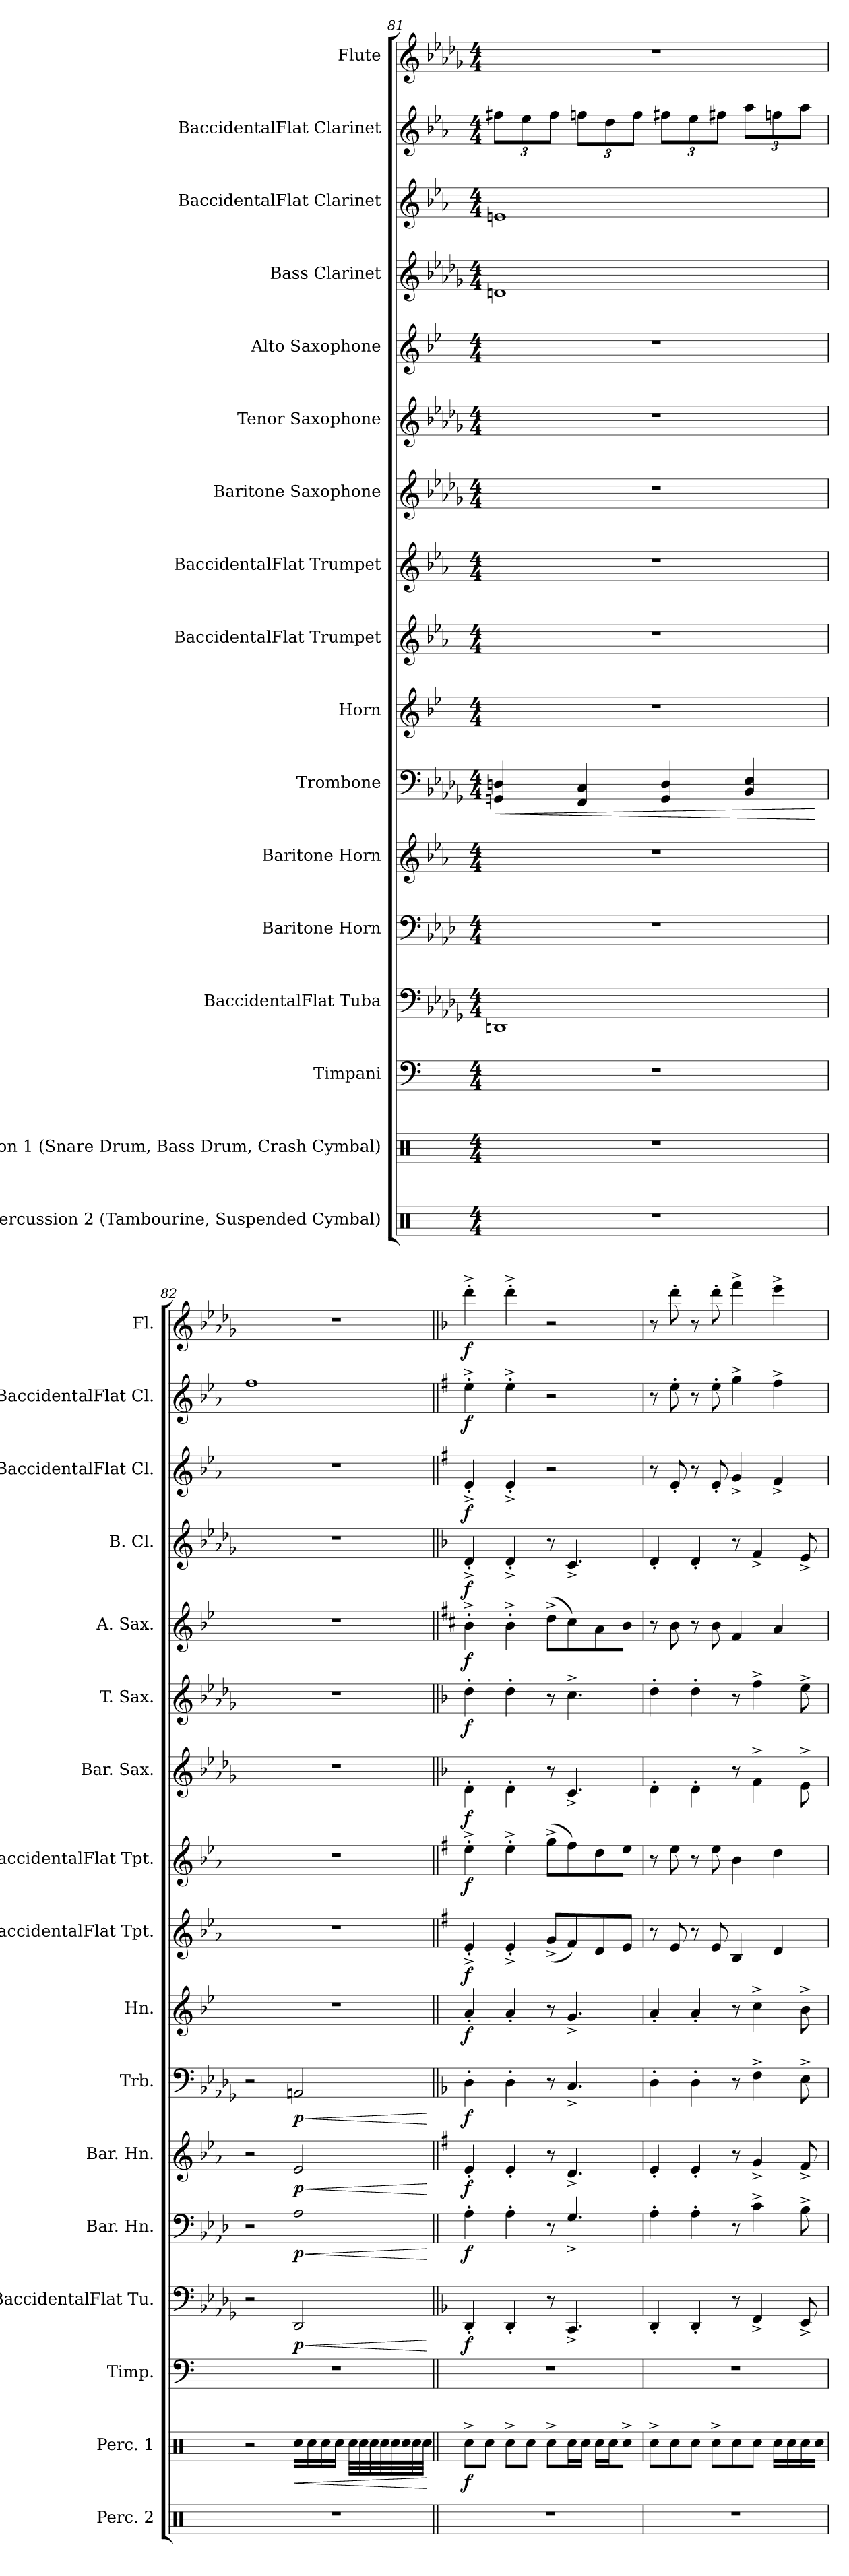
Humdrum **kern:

**kern	**kern	**dynam	**kern	**kern	**dynam	**kern	**dynam	**kern	**dynam	**kern	**dynam	**kern	**dynam	**kern	**dynam	**kern	**dynam	**kern	**dynam	**kern	**dynam	**kern	**dynam	**kern	**dynam	**kern	**dynam	**kern	**dynam	**kern	**dynam
*part17	*part16	*part16	*part15	*part14	*part14	*part13	*part13	*part12	*part12	*part11	*part11	*part10	*part10	*part9	*part9	*part8	*part8	*part7	*part7	*part6	*part6	*part5	*part5	*part4	*part4	*part3	*part3	*part2	*part2	*part1	*part1
*staff17	*staff16	*staff16	*staff15	*staff14	*staff14	*staff13	*staff13	*staff12	*staff12	*staff11	*staff11	*staff10	*staff10	*staff9	*staff9	*staff8	*staff8	*staff7	*staff7	*staff6	*staff6	*staff5	*staff5	*staff4	*staff4	*staff3	*staff3	*staff2	*staff2	*staff1	*staff1
*I"Percussion 2 (Tambourine, Suspended Cymbal)	*I"Percussion 1 (Snare Drum, Bass Drum, Crash Cymbal)	*	*I"Timpani	*I"BaccidentalFlat Tuba	*	*I"Baritone Horn	*	*I"Baritone Horn	*	*I"Trombone	*	*I"Horn	*	*I"BaccidentalFlat Trumpet	*	*I"BaccidentalFlat Trumpet	*	*I"Baritone Saxophone	*	*I"Tenor Saxophone	*	*I"Alto Saxophone	*	*I"Bass Clarinet	*	*I"BaccidentalFlat Clarinet	*	*I"BaccidentalFlat Clarinet	*	*I"Flute	*
*I'Perc. 2	*I'Perc. 1	*	*I'Timp.	*I'BaccidentalFlat Tu.	*	*I'Bar. Hn.	*	*I'Bar. Hn.	*	*I'Trb.	*	*I'Hn.	*	*I'BaccidentalFlat Tpt.	*	*I'BaccidentalFlat Tpt.	*	*I'Bar. Sax.	*	*I'T. Sax.	*	*I'A. Sax.	*	*I'B. Cl.	*	*I'BaccidentalFlat Cl.	*	*I'BaccidentalFlat Cl.	*	*I'Fl.	*
*clefX	*clefX	*	*clefF4	*clefF4	*	*clefF4	*	*clefG2	*	*clefF4	*	*clefG2	*	*clefG2	*	*clefG2	*	*clefG2	*	*clefG2	*	*clefG2	*	*clefG2	*	*clefG2	*	*clefG2	*	*clefG2	*
*	*	*	*	*	*	*ITrd4c7	*	*ITrd1c2	*	*	*	*ITrd4c7	*	*ITrd1c2	*	*ITrd1c2	*	*ITrd12c21	*	*ITrd8c14	*	*ITrd5c9	*	*ITrd8c14	*	*ITrd1c2	*	*ITrd1c2	*	*	*
*k[]	*k[]	*	*k[]	*k[b-e-a-d-g-]	*	*k[b-e-a-d-g-]	*	*k[b-e-a-d-g-]	*	*k[b-e-a-d-g-]	*	*k[b-e-a-]	*	*k[b-e-a-d-g-]	*	*k[b-e-a-d-g-]	*	*k[b-e-a-d-g-]	*	*k[b-e-a-d-g-]	*	*k[b-e-a-d-g-]	*	*k[b-e-a-d-g-]	*	*k[b-e-a-d-g-]	*	*k[b-e-a-d-g-]	*	*k[b-e-a-d-g-]	*
*M4/4	*M4/4	*	*M4/4	*M4/4	*	*M4/4	*	*M4/4	*	*M4/4	*	*M4/4	*	*M4/4	*	*M4/4	*	*M4/4	*	*M4/4	*	*M4/4	*	*M4/4	*	*M4/4	*	*M4/4	*	*M4/4	*
=81	=81	=81	=81	=81	=81	=81	=81	=81	=81	=81	=81	=81	=81	=81	=81	=81	=81	=81	=81	=81	=81	=81	=81	=81	=81	=81	=81	=81	=81	=81	=81
!	!	!	!	!	!	!	!	!	!	!	!LO:HP:b	!	!	!	!	!	!	!	!	!	!	!	!	!	!	!	!	!	!	!	!
*	*	*	*	*	*	*	*	*	*	*	*	*	*	*	*	*	*	*	*	*	*	*	*	*	*	*	*	*Xbrackettup	*	*	*
1r	1r	.	1r	1DDn	.	1r	.	1r	.	4GGn/ 4Dn/	<	1r	.	1r	.	1r	.	1r	.	1r	.	1r	.	1Dn	.	1dn	.	12een\L	.	1r	.
.	.	.	.	.	.	.	.	.	.	.	.	.	.	.	.	.	.	.	.	.	.	.	.	.	.	.	.	12dd-\	.	.	.
.	.	.	.	.	.	.	.	.	.	.	.	.	.	.	.	.	.	.	.	.	.	.	.	.	.	.	.	12ee\J	.	.	.
.	.	.	.	.	.	.	.	.	.	4FF/ 4C/	.	.	.	.	.	.	.	.	.	.	.	.	.	.	.	.	.	12ee-X\L	.	.	.
.	.	.	.	.	.	.	.	.	.	.	.	.	.	.	.	.	.	.	.	.	.	.	.	.	.	.	.	12cc\	.	.	.
.	.	.	.	.	.	.	.	.	.	.	.	.	.	.	.	.	.	.	.	.	.	.	.	.	.	.	.	12ee-\J	.	.	.
.	.	.	.	.	.	.	.	.	.	4GG/ 4D/	.	.	.	.	.	.	.	.	.	.	.	.	.	.	.	.	.	12een\L	.	.	.
.	.	.	.	.	.	.	.	.	.	.	.	.	.	.	.	.	.	.	.	.	.	.	.	.	.	.	.	12dd-\	.	.	.
.	.	.	.	.	.	.	.	.	.	.	.	.	.	.	.	.	.	.	.	.	.	.	.	.	.	.	.	12een\J	.	.	.
.	.	.	.	.	.	.	.	.	.	4BB-/ 4E-/	.	.	.	.	.	.	.	.	.	.	.	.	.	.	.	.	.	12gg-\L	.	.	.
.	.	.	.	.	.	.	.	.	.	.	.	.	.	.	.	.	.	.	.	.	.	.	.	.	.	.	.	12ee-X\	.	.	.
.	.	.	.	.	.	.	.	.	.	.	.	.	.	.	.	.	.	.	.	.	.	.	.	.	.	.	.	12gg-\J	.	.	.
.	.	.	.	.	.	.	.	.	.	.	[	.	.	.	.	.	.	.	.	.	.	.	.	.	.	.	.	.	.	.	.
!!LO:PB:g=z
=82	=82	=82	=82	=82	=82	=82	=82	=82	=82	=82	=82	=82	=82	=82	=82	=82	=82	=82	=82	=82	=82	=82	=82	=82	=82	=82	=82	=82	=82	=82	=82
1r	2r	.	1r	2r	.	2r	.	2r	.	2r	.	1r	.	1r	.	1r	.	1r	.	1r	.	1r	.	1r	.	1r	.	1ee-	.	1r	.
!	!	!LO:HP:b	!	!	!LO:HP:b	!	!LO:HP:b	!	!LO:HP:b	!	!LO:HP:b	!	!	!	!	!	!	!	!	!	!	!	!	!	!	!	!	!	!	!	!
!	!	!	!	!	!LO:DY:n=1:b	!	!LO:DY:n=1:b	!	!LO:DY:n=1:b	!	!LO:DY:n=1:b	!	!	!	!	!	!	!	!	!	!	!	!	!	!	!	!	!	!	!	!
.	16Rcc\LL	<	.	2DD-/	< p	2D-\	< p	2d-/	< p	2AAn/	< p	.	.	.	.	.	.	.	.	.	.	.	.	.	.	.	.	.	.	.	.
.	16Rcc\	.	.	.	.	.	.	.	.	.	.	.	.	.	.	.	.	.	.	.	.	.	.	.	.	.	.	.	.	.	.
.	16Rcc\	.	.	.	.	.	.	.	.	.	.	.	.	.	.	.	.	.	.	.	.	.	.	.	.	.	.	.	.	.	.
.	16Rcc\JJ	.	.	.	.	.	.	.	.	.	.	.	.	.	.	.	.	.	.	.	.	.	.	.	.	.	.	.	.	.	.
.	32Rcc\LLL	.	.	.	.	.	.	.	.	.	.	.	.	.	.	.	.	.	.	.	.	.	.	.	.	.	.	.	.	.	.
.	32Rcc\	.	.	.	.	.	.	.	.	.	.	.	.	.	.	.	.	.	.	.	.	.	.	.	.	.	.	.	.	.	.
.	32Rcc\	.	.	.	.	.	.	.	.	.	.	.	.	.	.	.	.	.	.	.	.	.	.	.	.	.	.	.	.	.	.
.	32Rcc\	.	.	.	.	.	.	.	.	.	.	.	.	.	.	.	.	.	.	.	.	.	.	.	.	.	.	.	.	.	.
.	32Rcc\	.	.	.	.	.	.	.	.	.	.	.	.	.	.	.	.	.	.	.	.	.	.	.	.	.	.	.	.	.	.
.	32Rcc\	.	.	.	.	.	.	.	.	.	.	.	.	.	.	.	.	.	.	.	.	.	.	.	.	.	.	.	.	.	.
.	32Rcc\	.	.	.	.	.	.	.	.	.	.	.	.	.	.	.	.	.	.	.	.	.	.	.	.	.	.	.	.	.	.
.	32Rcc\JJJ	.	.	.	.	.	.	.	.	.	.	.	.	.	.	.	.	.	.	.	.	.	.	.	.	.	.	.	.	.	.
.	.	[	.	.	[	.	[	.	[	.	[	.	.	.	.	.	.	.	.	.	.	.	.	.	.	.	.	.	.	.	.
=83||	=83||	=83||	=83||	=83||	=83||	=83||	=83||	=83||	=83||	=83||	=83||	=83||	=83||	=83||	=83||	=83||	=83||	=83||	=83||	=83||	=83||	=83||	=83||	=83||	=83||	=83||	=83||	=83||	=83||	=83||	=83||
!!LO:REH:place=s1:a:B:fs=14:t=6
*	*	*	*	*k[b-]	*	*k[b-]	*	*k[b-]	*	*k[b-]	*	*k[b-]	*	*k[b-]	*	*k[b-]	*	*k[b-]	*	*k[b-]	*	*k[b-]	*	*k[b-]	*	*k[b-]	*	*k[b-]	*	*k[b-]	*
*	*	*	*	*	*	*	*	*	*	*	*	*	*	*	*	*	*	*	*	*	*	*	*	*	*	*	*	*	*	*MM160	*
!	!	!LO:DY:b	!	!	!LO:DY:b	!	!LO:DY:b	!	!LO:DY:b	!	!LO:DY:b	!	!LO:DY:b	!	!LO:DY:b	!	!LO:DY:b	!	!LO:DY:b	!	!LO:DY:b	!	!LO:DY:b	!	!LO:DY:b	!	!LO:DY:b	!	!LO:DY:b	!	!LO:DY:b
1r	8Rcc^\L	f	1r	4DD'/	f	4D'\	f	4d'/	f	4D'\	f	4d'/	f	4d'^/	f	4dd'^\	f	4D'\	f	4d'\	f	4d'^\	f	4D'^/	f	4d'^/	f	4dd'^\	f	4ddd'^\	f
.	8Rcc\J	.	.	.	.	.	.	.	.	.	.	.	.	.	.	.	.	.	.	.	.	.	.	.	.	.	.	.	.	.	.
.	8Rcc^\L	.	.	4DD'/	.	4D'\	.	4d'/	.	4D'\	.	4d'/	.	4d'^/	.	4dd'^\	.	4D'\	.	4d'\	.	4d'^\	.	4D'^/	.	4d'^/	.	4dd'^\	.	4ddd'^\	.
.	8Rcc\J	.	.	.	.	.	.	.	.	.	.	.	.	.	.	.	.	.	.	.	.	.	.	.	.	.	.	.	.	.	.
.	8Rcc^\L	.	.	8r	.	8r	.	8r	.	8r	.	8r	.	(8f^/L	.	(8ff^\L	.	8r	.	8r	.	(8f^\L	.	8r	.	2r	.	2r	.	2r	.
.	16Rcc\L	.	.	4.CC^/	.	4.C^/	.	4.c^/	.	4.C^/	.	4.c^/	.	8e/)	.	8ee\)	.	4.C^/	.	4.c^\	.	8e\)	.	4.C^/	.	.	.	.	.	.	.
.	16Rcc\JJ	.	.	.	.	.	.	.	.	.	.	.	.	.	.	.	.	.	.	.	.	.	.	.	.	.	.	.	.	.	.
.	16Rcc\LL	.	.	.	.	.	.	.	.	.	.	.	.	8c/	.	8cc\	.	.	.	.	.	8c\	.	.	.	.	.	.	.	.	.
.	16Rcc\J	.	.	.	.	.	.	.	.	.	.	.	.	.	.	.	.	.	.	.	.	.	.	.	.	.	.	.	.	.	.
.	8Rcc^\J	.	.	.	.	.	.	.	.	.	.	.	.	8d/J	.	8dd\J	.	.	.	.	.	8d\J	.	.	.	.	.	.	.	.	.
=84	=84	=84	=84	=84	=84	=84	=84	=84	=84	=84	=84	=84	=84	=84	=84	=84	=84	=84	=84	=84	=84	=84	=84	=84	=84	=84	=84	=84	=84	=84	=84
1r	8Rcc^\L	.	1r	4DD'/	.	4D'\	.	4d'/	.	4D'\	.	4d'/	.	8r	.	8r	.	4D'\	.	4d'\	.	8r	.	4D'/	.	8r	.	8r	.	8r	.
.	8Rcc\	.	.	.	.	.	.	.	.	.	.	.	.	8d/	.	8dd\	.	.	.	.	.	8d\	.	.	.	8d'/	.	8dd'\	.	8ddd'\	.
.	8Rcc\J	.	.	4DD'/	.	4D'\	.	4d'/	.	4D'\	.	4d'/	.	8r	.	8r	.	4D'\	.	4d'\	.	8r	.	4D'/	.	8r	.	8r	.	8r	.
.	8Rcc^\L	.	.	.	.	.	.	.	.	.	.	.	.	8d/	.	8dd\	.	.	.	.	.	8d\	.	.	.	8d'/	.	8dd'\	.	8ddd'\	.
.	8Rcc\	.	.	8r	.	8r	.	8r	.	8r	.	8r	.	4A/	.	4a\	.	8r	.	8r	.	4A/	.	8r	.	4f^/	.	4ff^\	.	4fff^\	.
.	8Rcc\J	.	.	4FF^/	.	4F^\	.	4f^/	.	4F^\	.	4f^\	.	.	.	.	.	4F^\	.	4f^\	.	.	.	4F^/	.	.	.	.	.	.	.
.	16Rcc\LL	.	.	.	.	.	.	.	.	.	.	.	.	4c/	.	4cc\	.	.	.	.	.	4c/	.	.	.	4e^/	.	4ee^\	.	4eee^\	.
.	16Rcc\	.	.	.	.	.	.	.	.	.	.	.	.	.	.	.	.	.	.	.	.	.	.	.	.	.	.	.	.	.	.
.	16Rcc\	.	.	8EE^/	.	8E^\	.	8e^/	.	8E^\	.	8e^\	.	.	.	.	.	8E^\	.	8e^\	.	.	.	8E^/	.	.	.	.	.	.	.
.	16Rcc\JJ	.	.	.	.	.	.	.	.	.	.	.	.	.	.	.	.	.	.	.	.	.	.	.	.	.	.	.	.	.	.
=	=	=	=	=	=	=	=	=	=	=	=	=	=	=	=	=	=	=	=	=	=	=	=	=	=	=	=	=	=	=	=
*-	*-	*-	*-	*-	*-	*-	*-	*-	*-	*-	*-	*-	*-	*-	*-	*-	*-	*-	*-	*-	*-	*-	*-	*-	*-	*-	*-	*-	*-	*-	*-
